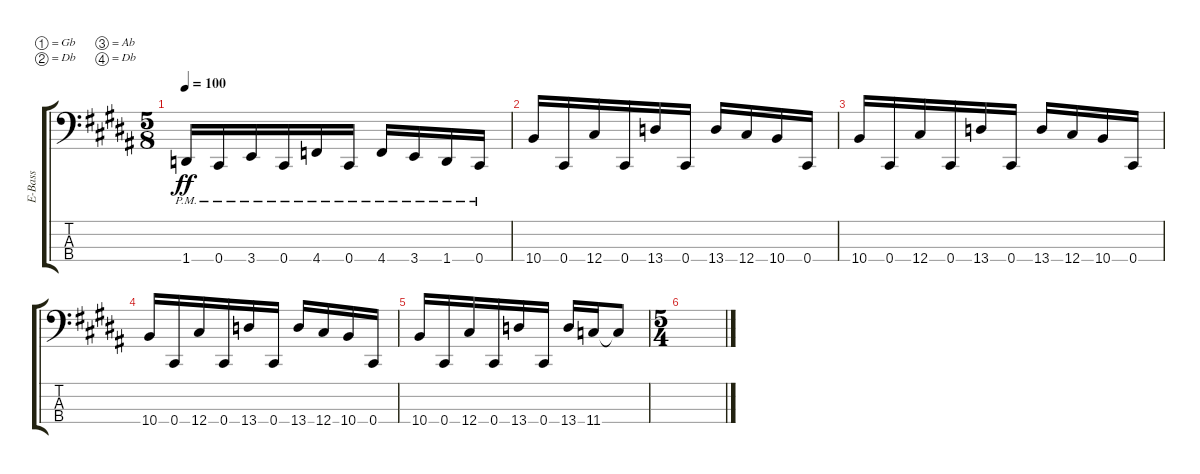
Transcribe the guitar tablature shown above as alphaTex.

\bracketExtendMode groupsimilarinstruments
\otherSystemsTrackNameOrientation horizontal
\track ("Electric Bass" "E-Bass") {instrument electricbassfinger}
\staff {score tabs}
\tuning (Gb2 Db2 Ab1 Db1)
\ts (5 8)
\tempo 100
\clef f4
\ks b
1.4{pm acc b}.16{dy ff} 0.4{pm acc forcenatural}.16 3.4{pm acc forcenatural}.16 0.4{pm acc forcenatural}.16 4.4{pm acc b}.16 0.4{pm acc forcenatural}.16 4.4{pm acc b}.16 3.4{pm acc forcenatural}.16 1.4{pm acc b}.16 0.4{pm acc forcenatural}.16 |
10.4{acc forcenatural}.16 0.4{acc forcenatural}.16 12.4{acc forcenatural}.16 0.4{acc forcenatural}.16 13.4{acc b}.16 0.4{acc forcenatural}.16 13.4{acc b}.16 12.4{acc forcenatural}.16 10.4{acc forcenatural}.16 0.4{acc forcenatural}.16 |
10.4{acc forcenatural}.16 0.4{acc forcenatural}.16 12.4{acc forcenatural}.16 0.4{acc forcenatural}.16 13.4{acc b}.16 0.4{acc forcenatural}.16 13.4{acc b}.16 12.4{acc forcenatural}.16 10.4{acc forcenatural}.16 0.4{acc forcenatural}.16 |
10.4{acc forcenatural}.16 0.4{acc forcenatural}.16 12.4{acc forcenatural}.16 0.4{acc forcenatural}.16 13.4{acc b}.16 0.4{acc forcenatural}.16 13.4{acc b}.16 12.4{acc forcenatural}.16 10.4{acc forcenatural}.16 0.4{acc forcenatural}.16 |
10.4{acc forcenatural}.16 0.4{acc forcenatural}.16 12.4{acc forcenatural}.16 0.4{acc forcenatural}.16 13.4{acc b}.16 0.4{acc forcenatural}.16 13.4{acc b}.16 11.4{acc b}.16 11.4{t acc b}.8 |
\ts (5 4)
